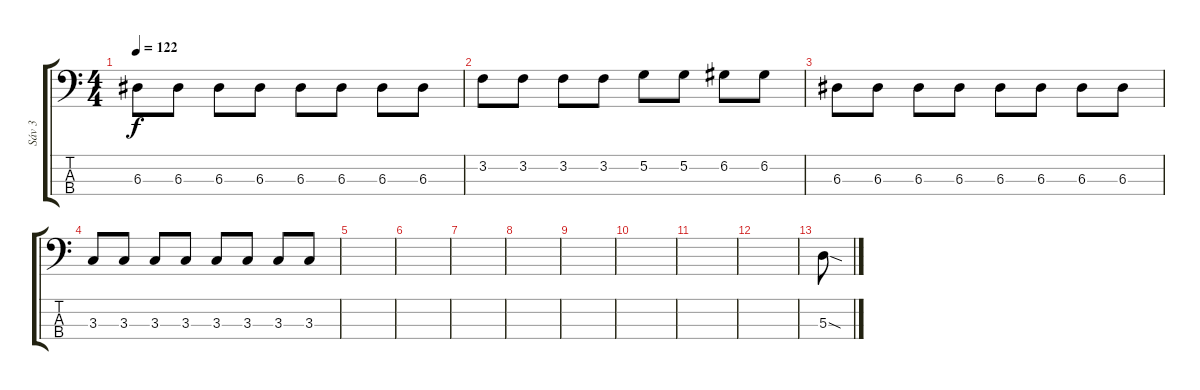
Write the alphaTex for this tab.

\track ("Sáv 3" "Sáv 3") {mute instrument electricbassfinger}
\staff {score tabs}
\tuning (G2 D2 A1 E1) {hide}
\ts (4 4)
\tempo 122
\clef f4
\ks c
6.3.8{dy f} 6.3.8 6.3.8 6.3.8 6.3.8 6.3.8 6.3.8 6.3.8 |
3.2.8 3.2.8 3.2.8 3.2.8 5.2.8 5.2.8 6.2.8 6.2.8 |
6.3.8 6.3.8 6.3.8 6.3.8 6.3.8 6.3.8 6.3.8 6.3.8 |
3.3.8 3.3.8 3.3.8 3.3.8 3.3.8 3.3.8 3.3.8 3.3.8 |
|
|
|
|
|
|
|
|
5.3{sod}.8
